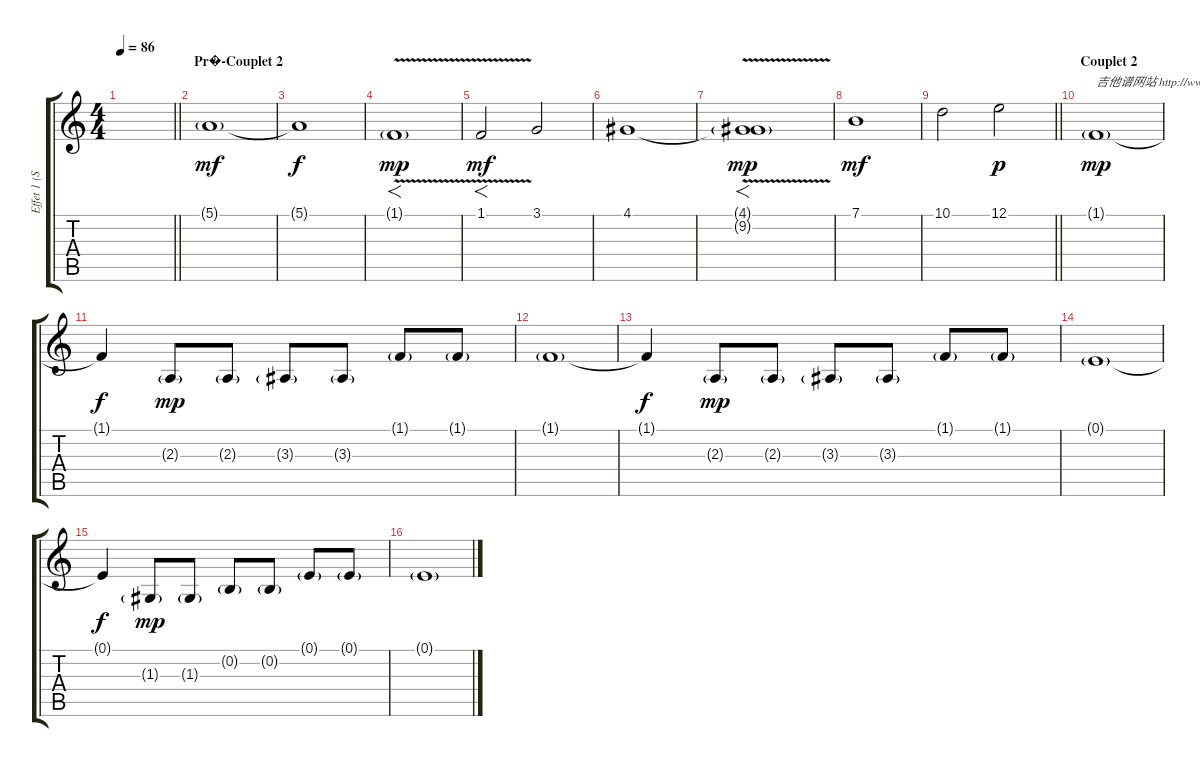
\track ("Effet 1 (Synth�)" "Effet 1 (S") {instrument pad8sweep}
\staff {score tabs}
\tuning (E4 B3 G3 D3 A2 E2) {hide}
\ts (4 4)
\tempo 86
\clef g2
\barLineRight lightlight
\ks c
|
\section ("" "Pr�-Couplet 2")
5.1{g}.1{dy mf} |
5.1{t}.1{dy f} |
1.1{v g}.1{f dy mp} |
1.1{v}.2{f dy mf} 3.1.2 |
4.1.1 |
(4.1{t} 9.2{v g}).1{f dy mp} |
7.1.1{dy mf} |
\barLineRight lightlight
10.1.2 12.1.2{dy p} |
\section ("" "Couplet 2")
1.1{g}.1{txt "吉他谱网站 http://www.jitapu.com" dy mp} |
1.1{t}.4{dy f} 2.3{g}.8{dy mp} 2.3{g}.8 3.3{g}.8 3.3{g}.8 1.1{g}.8 1.1{g}.8 |
1.1{g}.1 |
1.1{t}.4{dy f} 2.3{g}.8{dy mp} 2.3{g}.8 3.3{g}.8 3.3{g}.8 1.1{g}.8 1.1{g}.8 |
0.1{g}.1 |
0.1{t}.4{dy f} 1.3{g}.8{dy mp} 1.3{g}.8 0.2{g}.8 0.2{g}.8 0.1{g}.8 0.1{g}.8 |
0.1{g}.1
